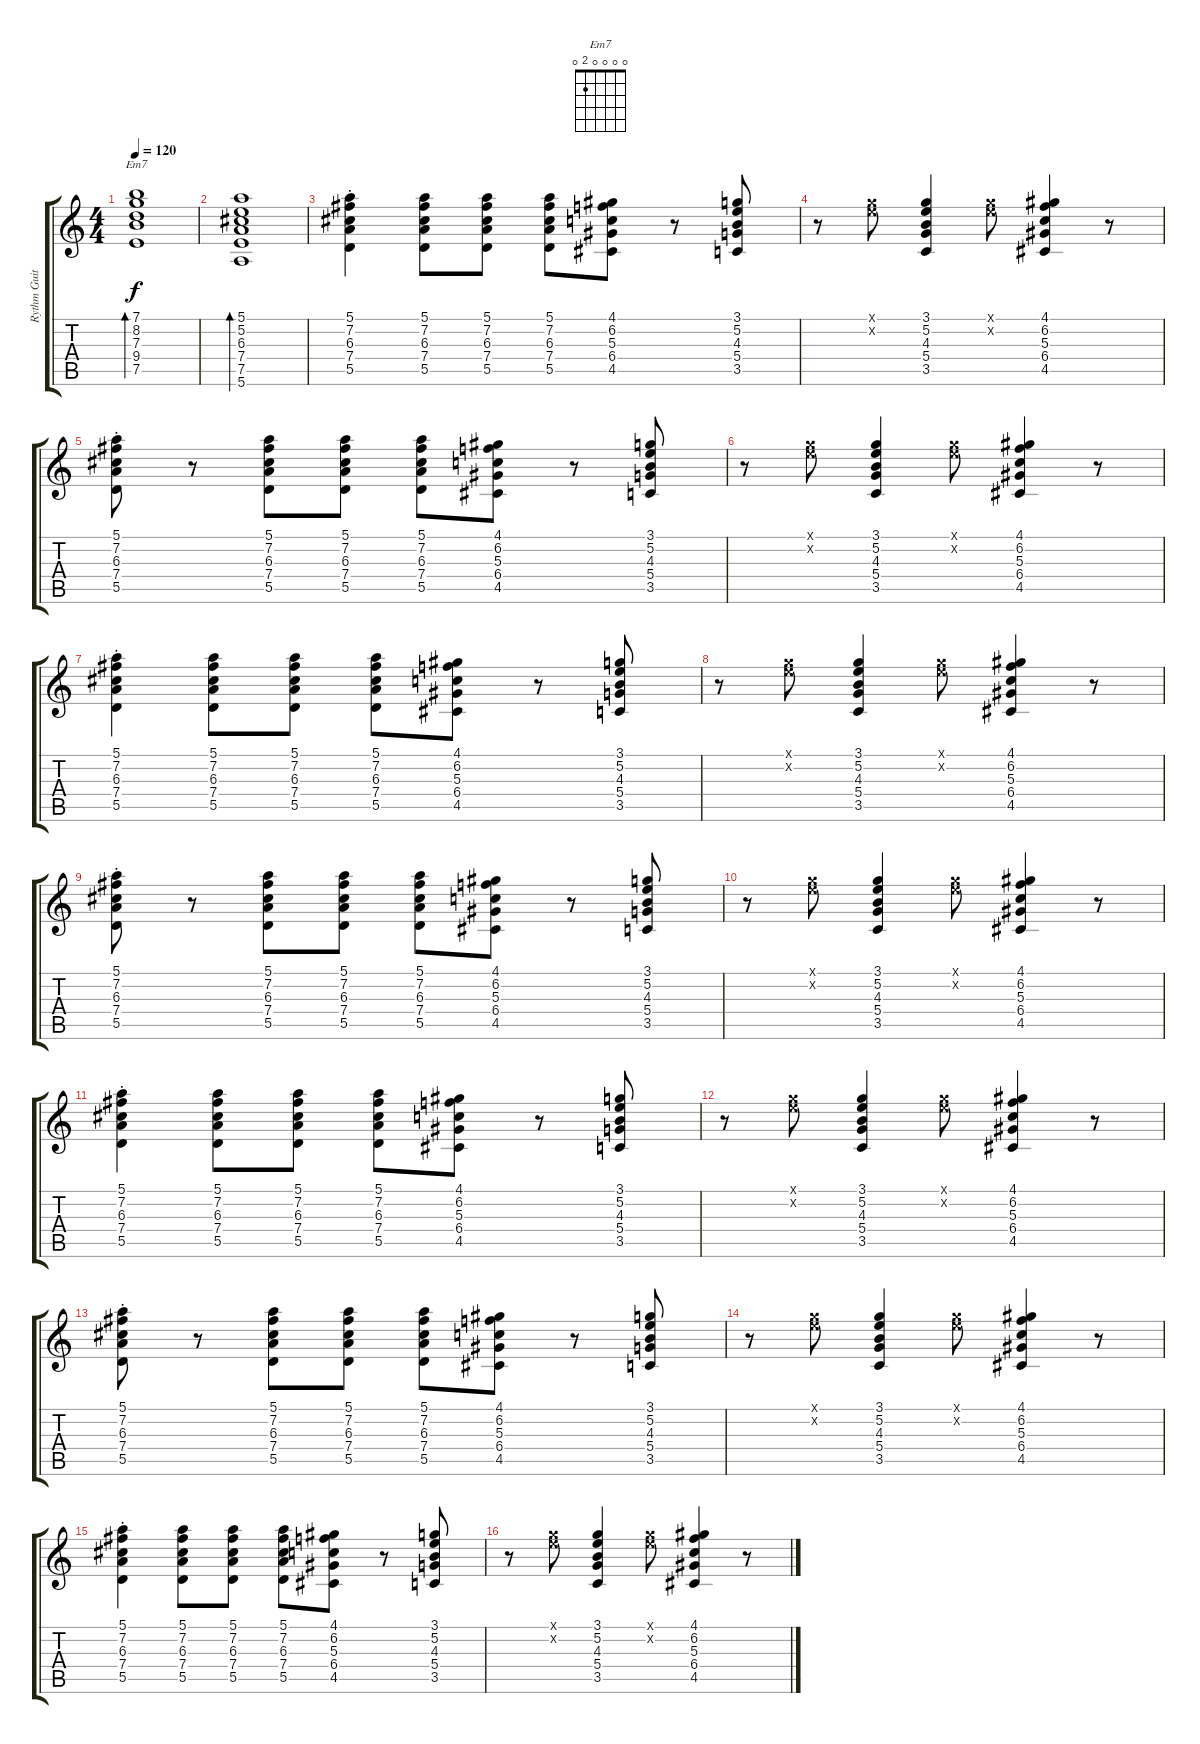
\track ("Rythm Guitar" "Rythm Guit") {instrument electricguitarclean}
\staff {score tabs}
\tuning (E4 B3 G3 D3 A2 E2) {hide}
\chord ("Em7" 0 0 0 0 2 0)
\ts (4 4)
\tempo 120
\clef g2
\ks c
(7.1 8.2 7.3 9.4 7.5).1{bd 60 ch "Em7" dy f} |
(5.1 5.2 6.3 7.4 7.5 5.6).1{bd 60} |
(5.1{st} 7.2 6.3 7.4 5.5{st}).4 (5.1 7.2 6.3 7.4 5.5).8 (5.1 7.2 6.3 7.4 5.5).8 (5.1 7.2 6.3 7.4 5.5).8 (4.1 6.2 5.3 6.4 4.5).8 r.8 (3.1 5.2 4.3 5.4 3.5).8 |
r.8 (3.1{x} 5.2{x}).8 (3.1 5.2 4.3 5.4 3.5).4 (3.1{x} 5.2{x}).8 (4.1 6.2 5.3 6.4 4.5).4 r.8 |
(5.1{st} 7.2 6.3 7.4 5.5{st}).8 r.8 (5.1 7.2 6.3 7.4 5.5).8 (5.1 7.2 6.3 7.4 5.5).8 (5.1 7.2 6.3 7.4 5.5).8 (4.1 6.2 5.3 6.4 4.5).8 r.8 (3.1 5.2 4.3 5.4 3.5).8 |
r.8 (3.1{x} 5.2{x}).8 (3.1 5.2 4.3 5.4 3.5).4 (3.1{x} 5.2{x}).8 (4.1 6.2 5.3 6.4 4.5).4 r.8 |
(5.1{st} 7.2 6.3 7.4 5.5{st}).4 (5.1 7.2 6.3 7.4 5.5).8 (5.1 7.2 6.3 7.4 5.5).8 (5.1 7.2 6.3 7.4 5.5).8 (4.1 6.2 5.3 6.4 4.5).8 r.8 (3.1 5.2 4.3 5.4 3.5).8 |
r.8 (3.1{x} 5.2{x}).8 (3.1 5.2 4.3 5.4 3.5).4 (3.1{x} 5.2{x}).8 (4.1 6.2 5.3 6.4 4.5).4 r.8 |
(5.1{st} 7.2 6.3 7.4 5.5{st}).8 r.8 (5.1 7.2 6.3 7.4 5.5).8 (5.1 7.2 6.3 7.4 5.5).8 (5.1 7.2 6.3 7.4 5.5).8 (4.1 6.2 5.3 6.4 4.5).8 r.8 (3.1 5.2 4.3 5.4 3.5).8 |
r.8 (3.1{x} 5.2{x}).8 (3.1 5.2 4.3 5.4 3.5).4 (3.1{x} 5.2{x}).8 (4.1 6.2 5.3 6.4 4.5).4 r.8 |
(5.1{st} 7.2 6.3 7.4 5.5{st}).4 (5.1 7.2 6.3 7.4 5.5).8 (5.1 7.2 6.3 7.4 5.5).8 (5.1 7.2 6.3 7.4 5.5).8 (4.1 6.2 5.3 6.4 4.5).8 r.8 (3.1 5.2 4.3 5.4 3.5).8 |
r.8 (3.1{x} 5.2{x}).8 (3.1 5.2 4.3 5.4 3.5).4 (3.1{x} 5.2{x}).8 (4.1 6.2 5.3 6.4 4.5).4 r.8 |
(5.1{st} 7.2 6.3 7.4 5.5{st}).8 r.8 (5.1 7.2 6.3 7.4 5.5).8 (5.1 7.2 6.3 7.4 5.5).8 (5.1 7.2 6.3 7.4 5.5).8 (4.1 6.2 5.3 6.4 4.5).8 r.8 (3.1 5.2 4.3 5.4 3.5).8 |
r.8 (3.1{x} 5.2{x}).8 (3.1 5.2 4.3 5.4 3.5).4 (3.1{x} 5.2{x}).8 (4.1 6.2 5.3 6.4 4.5).4 r.8 |
(5.1{st} 7.2 6.3 7.4 5.5{st}).4 (5.1 7.2 6.3 7.4 5.5).8 (5.1 7.2 6.3 7.4 5.5).8 (5.1 7.2 6.3 7.4 5.5).8 (4.1 6.2 5.3 6.4 4.5).8 r.8 (3.1 5.2 4.3 5.4 3.5).8 |
r.8 (3.1{x} 5.2{x}).8 (3.1 5.2 4.3 5.4 3.5).4 (3.1{x} 5.2{x}).8 (4.1 6.2 5.3 6.4 4.5).4 r.8
